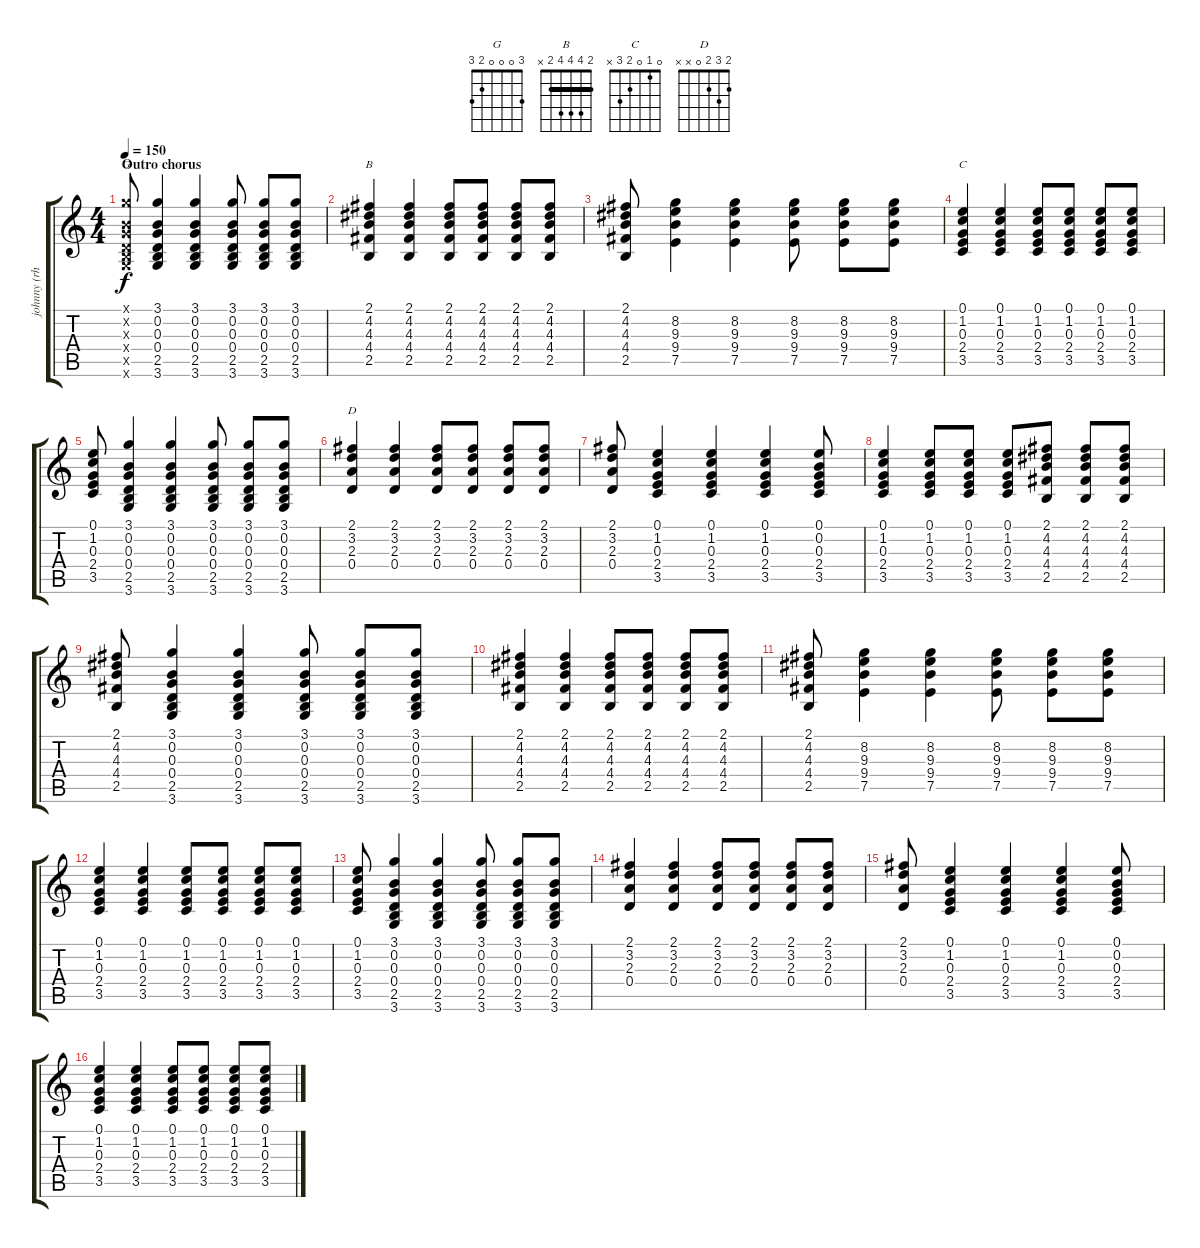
\track ("johnny (rhythm)" "johnny (rh") {instrument distortionguitar}
\staff {score tabs}
\tuning (E4 B3 G3 D3 A2 E2) {hide}
\chord ("G" 3 0 0 0 2 3)
\chord ("B" 2 4 4 4 2 x) {barre 2}
\chord ("C" 0 1 0 2 3 x)
\chord ("D" 2 3 2 0 x x)
\ts (4 4)
\section ("" "Outro chorus")
\tempo 150
\clef g2
\ks c
(3.1{x} 0.2{x} 0.3{x} 0.4{x} 2.5{x} 3.6{x}).8{ch "G" dy f} (3.1 0.2 0.3 0.4 2.5 3.6).4 (3.1 0.2 0.3 0.4 2.5 3.6).4 (3.1 0.2 0.3 0.4 2.5 3.6).8 (3.1 0.2 0.3 0.4 2.5 3.6).8 (3.1 0.2 0.3 0.4 2.5 3.6).8 |
(2.1 4.2 4.3 4.4 2.5).4{ch "B"} (2.1 4.2 4.3 4.4 2.5).4 (2.1 4.2 4.3 4.4 2.5).8 (2.1 4.2 4.3 4.4 2.5).8 (2.1 4.2 4.3 4.4 2.5).8 (2.1 4.2 4.3 4.4 2.5).8 |
(2.1 4.2 4.3 4.4 2.5).8 (8.2 9.3 9.4 7.5).4 (8.2 9.3 9.4 7.5).4 (8.2 9.3 9.4 7.5).8 (8.2 9.3 9.4 7.5).8 (8.2 9.3 9.4 7.5).8 |
(0.1 1.2 0.3 2.4 3.5).4{ch "C"} (0.1 1.2 0.3 2.4 3.5).4 (0.1 1.2 0.3 2.4 3.5).8 (0.1 1.2 0.3 2.4 3.5).8 (0.1 1.2 0.3 2.4 3.5).8 (0.1 1.2 0.3 2.4 3.5).8 |
(0.1 1.2 0.3 2.4 3.5).8 (3.1 0.2 0.3 0.4 2.5 3.6).4 (3.1 0.2 0.3 0.4 2.5 3.6).4 (3.1 0.2 0.3 0.4 2.5 3.6).8 (3.1 0.2 0.3 0.4 2.5 3.6).8 (3.1 0.2 0.3 0.4 2.5 3.6).8 |
(2.1 3.2 2.3 0.4).4{ch "D"} (2.1 3.2 2.3 0.4).4 (2.1 3.2 2.3 0.4).8 (2.1 3.2 2.3 0.4).8 (2.1 3.2 2.3 0.4).8 (2.1 3.2 2.3 0.4).8 |
(2.1 3.2 2.3 0.4).8 (0.1 1.2 0.3 2.4 3.5).4 (0.1 1.2 0.3 2.4 3.5).4 (0.1 1.2 0.3 2.4 3.5).4 (0.1 0.2 0.3 2.4 3.5).8 |
(0.1 1.2 0.3 2.4 3.5).4 (0.1 1.2 0.3 2.4 3.5).8 (0.1 1.2 0.3 2.4 3.5).8 (0.1 1.2 0.3 2.4 3.5).8 (2.1 4.2 4.3 4.4 2.5).8 (2.1 4.2 4.3 4.4 2.5).8 (2.1 4.2 4.3 4.4 2.5).8 |
(2.1 4.2 4.3 4.4 2.5).8 (3.1 0.2 0.3 0.4 2.5 3.6).4 (3.1 0.2 0.3 0.4 2.5 3.6).4 (3.1 0.2 0.3 0.4 2.5 3.6).8 (3.1 0.2 0.3 0.4 2.5 3.6).8 (3.1 0.2 0.3 0.4 2.5 3.6).8 |
(2.1 4.2 4.3 4.4 2.5).4 (2.1 4.2 4.3 4.4 2.5).4 (2.1 4.2 4.3 4.4 2.5).8 (2.1 4.2 4.3 4.4 2.5).8 (2.1 4.2 4.3 4.4 2.5).8 (2.1 4.2 4.3 4.4 2.5).8 |
(2.1 4.2 4.3 4.4 2.5).8 (8.2 9.3 9.4 7.5).4 (8.2 9.3 9.4 7.5).4 (8.2 9.3 9.4 7.5).8 (8.2 9.3 9.4 7.5).8 (8.2 9.3 9.4 7.5).8 |
(0.1 1.2 0.3 2.4 3.5).4 (0.1 1.2 0.3 2.4 3.5).4 (0.1 1.2 0.3 2.4 3.5).8 (0.1 1.2 0.3 2.4 3.5).8 (0.1 1.2 0.3 2.4 3.5).8 (0.1 1.2 0.3 2.4 3.5).8 |
(0.1 1.2 0.3 2.4 3.5).8 (3.1 0.2 0.3 0.4 2.5 3.6).4 (3.1 0.2 0.3 0.4 2.5 3.6).4 (3.1 0.2 0.3 0.4 2.5 3.6).8 (3.1 0.2 0.3 0.4 2.5 3.6).8 (3.1 0.2 0.3 0.4 2.5 3.6).8 |
(2.1 3.2 2.3 0.4).4 (2.1 3.2 2.3 0.4).4 (2.1 3.2 2.3 0.4).8 (2.1 3.2 2.3 0.4).8 (2.1 3.2 2.3 0.4).8 (2.1 3.2 2.3 0.4).8 |
(2.1 3.2 2.3 0.4).8 (0.1 1.2 0.3 2.4 3.5).4 (0.1 1.2 0.3 2.4 3.5).4 (0.1 1.2 0.3 2.4 3.5).4 (0.1 0.2 0.3 2.4 3.5).8 |
(0.1 1.2 0.3 2.4 3.5).4 (0.1 1.2 0.3 2.4 3.5).4 (0.1 1.2 0.3 2.4 3.5).8 (0.1 1.2 0.3 2.4 3.5).8 (0.1 1.2 0.3 2.4 3.5).8 (0.1 1.2 0.3 2.4 3.5).8
